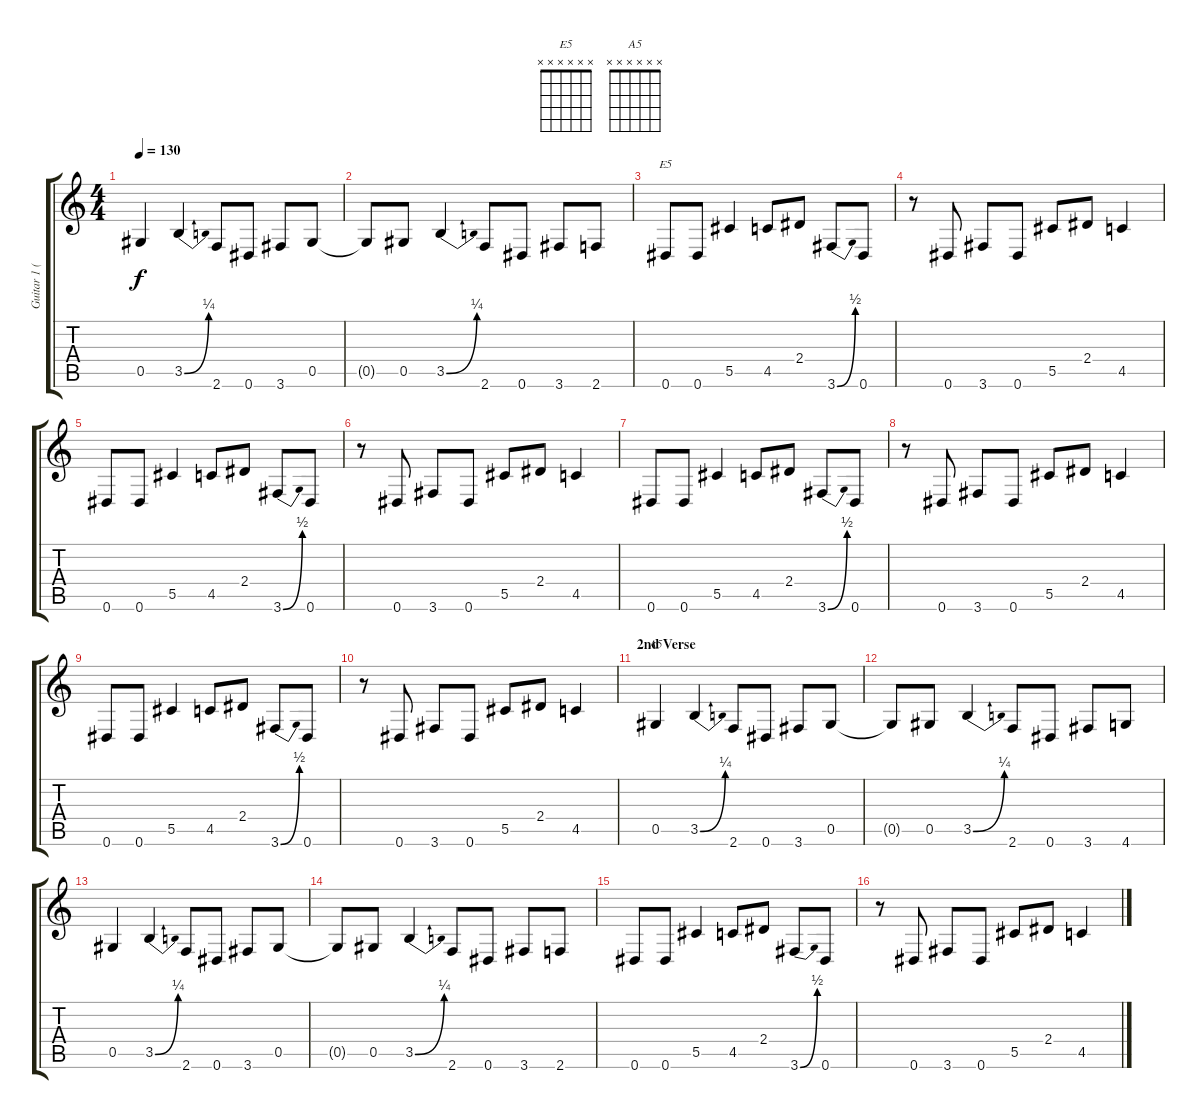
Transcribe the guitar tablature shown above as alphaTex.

\track ("Guitar 1 (Slash)" "Guitar 1 (") {instrument distortionguitar}
\staff {score tabs}
\tuning (Eb4 Bb3 Gb3 Db3 Ab2 Eb2) {hide}
\chord ("E5" x x x x x x) {firstfret 0}
\chord ("A5" x x x x x x) {firstfret 0}
\ts (4 4)
\tempo 130
\clef g2
\ks c
0.5.4{dy f} 3.5{be (bend 0 0 60 1)}.4 2.6.8 0.6.8 3.6.8 0.5.8 |
0.5{t}.8 0.5.8 3.5{be (bend 0 0 60 1)}.4 2.6.8 0.6.8 3.6.8 2.6.8 |
0.6.8{ch "E5"} 0.6.8 5.5.4 4.5.8 2.4.8 3.6{be (bend 0 0 60 2)}.8 0.6.8 |
r.8 0.6.8 3.6.8 0.6.8 5.5.8 2.4.8 4.5.4 |
0.6.8 0.6.8 5.5.4 4.5.8 2.4.8 3.6{be (bend 0 0 60 2)}.8 0.6.8 |
r.8 0.6.8 3.6.8 0.6.8 5.5.8 2.4.8 4.5.4 |
0.6.8 0.6.8 5.5.4 4.5.8 2.4.8 3.6{be (bend 0 0 60 2)}.8 0.6.8 |
r.8 0.6.8 3.6.8 0.6.8 5.5.8 2.4.8 4.5.4 |
0.6.8 0.6.8 5.5.4 4.5.8 2.4.8 3.6{be (bend 0 0 60 2)}.8 0.6.8 |
r.8 0.6.8 3.6.8 0.6.8 5.5.8 2.4.8 4.5.4 |
\section ("" "2nd Verse")
0.5.4{ch "A5"} 3.5{be (bend 0 0 60 1)}.4 2.6.8 0.6.8 3.6.8 0.5.8 |
0.5{t}.8 0.5.8 3.5{be (bend 0 0 60 1)}.4 2.6.8 0.6.8 3.6.8 4.6.8 |
0.5.4 3.5{be (bend 0 0 60 1)}.4 2.6.8 0.6.8 3.6.8 0.5.8 |
0.5{t}.8 0.5.8 3.5{be (bend 0 0 60 1)}.4 2.6.8 0.6.8 3.6.8 2.6.8 |
0.6.8 0.6.8 5.5.4 4.5.8 2.4.8 3.6{be (bend 0 0 60 2)}.8 0.6.8 |
r.8 0.6.8 3.6.8 0.6.8 5.5.8 2.4.8 4.5.4
